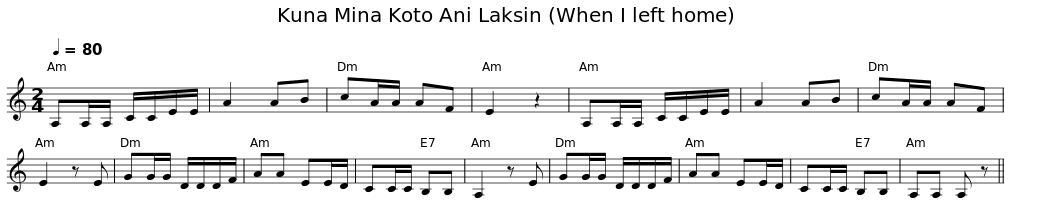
X:1
L:1/8
Q:1/4=80
M:2/4
I:linebreak $
K:C
V:1 treble
V:1
 A,A,/A,/ C/C/E/E/ | A2 AB | cA/A/ AF | E2 z2 |$ A,A,/A,/ C/C/E/E/ | %5
 A2 AB | cA/A/ AF | E2 z E |$ GG/G/ D/D/D/F/ | AA EE/D/ | %10
 CC/C/ B,B, | A,2 z E |$ GG/G/ D/D/D/F/ | AA EE/D/ | CC/C/ B,B, | %15
 A,A, A, z || %16
